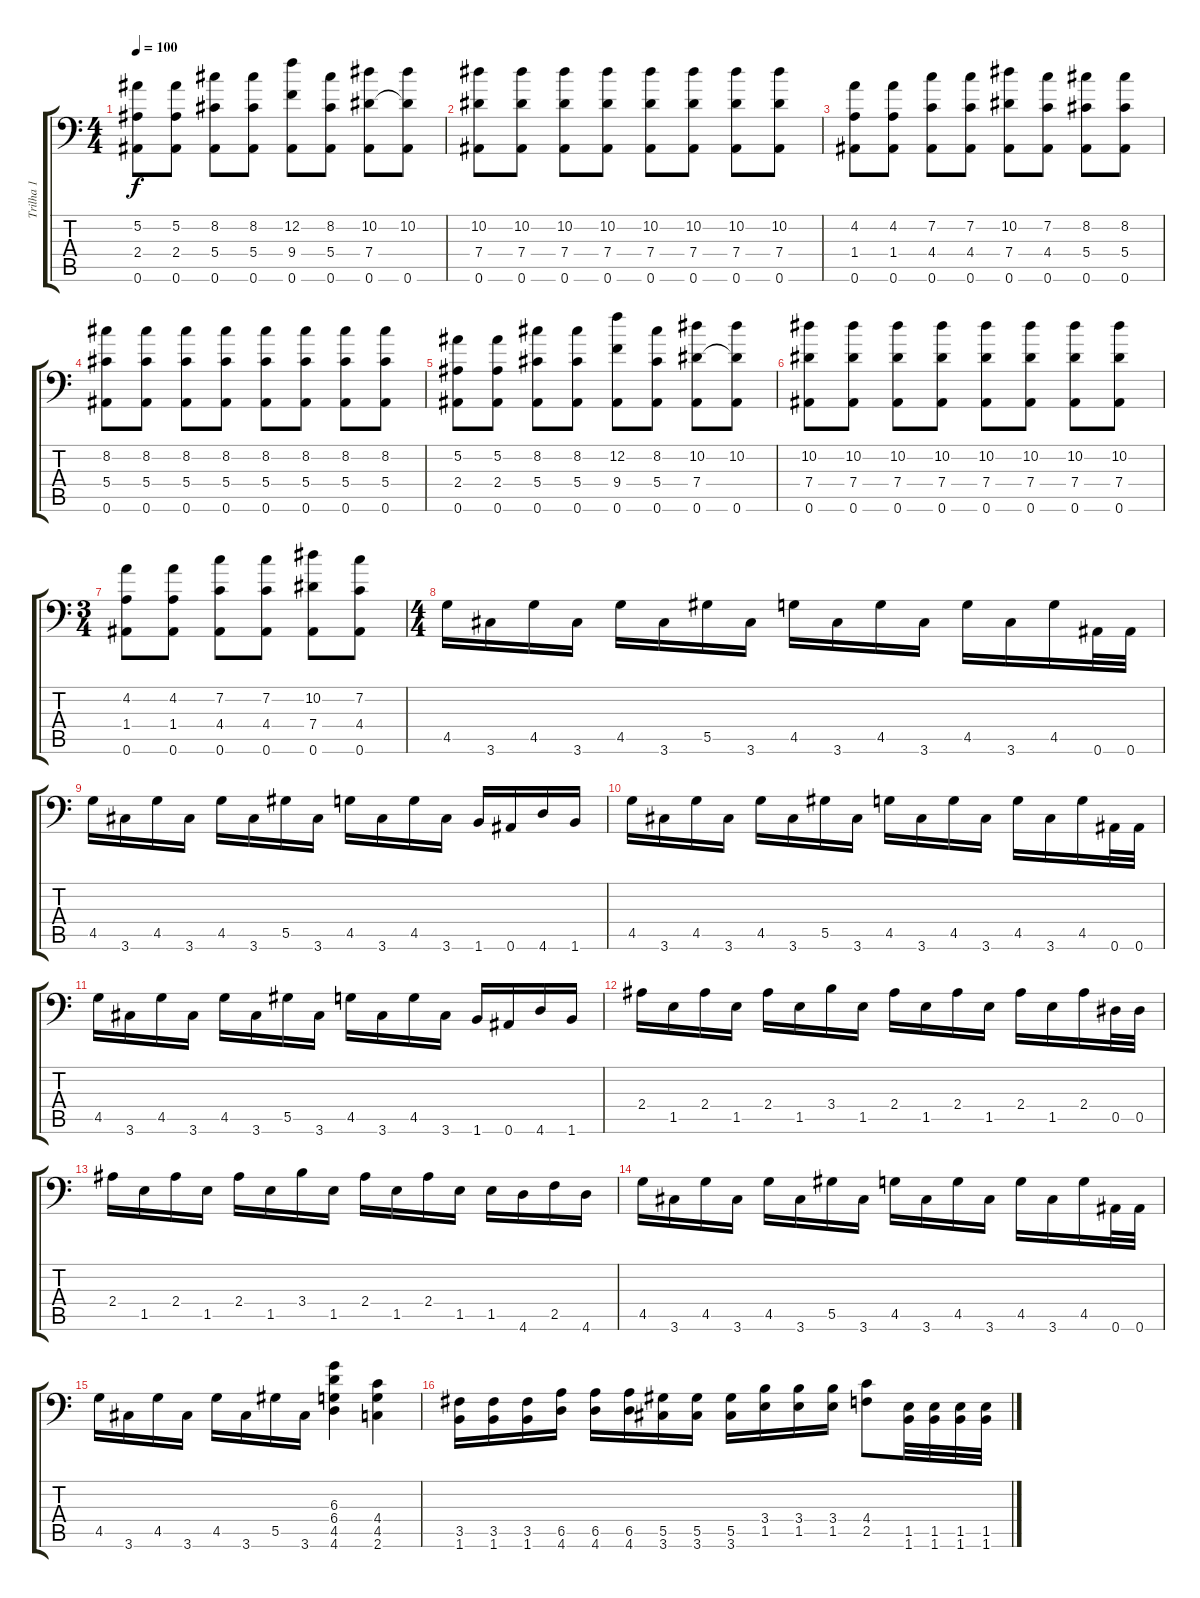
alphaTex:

\track ("Trilha 1" "Trilha 1") {instrument overdrivenguitar}
\staff {score tabs}
\tuning (Bb3 F3 Db3 Ab2 Eb2 Bb1) {hide}
\ts (4 4)
\tempo 100
\clef f4
\ks c
(5.2 2.4 0.6).8{dy f instrument overdrivenguitar} (5.2 2.4 0.6).8 (8.2 5.4 0.6).8 (8.2 5.4 0.6).8 (12.2 9.4 0.6).8 (8.2 5.4 0.6).8 (10.2 7.4 0.6).8 (10.2 7.4{t} 0.6).8 |
(10.2 7.4 0.6).8 (10.2 7.4 0.6).8 (10.2 7.4 0.6).8 (10.2 7.4 0.6).8 (10.2 7.4 0.6).8 (10.2 7.4 0.6).8 (10.2 7.4 0.6).8 (10.2 7.4 0.6).8 |
(4.2 1.4 0.6).8 (4.2 1.4 0.6).8 (7.2 4.4 0.6).8 (7.2 4.4 0.6).8 (10.2 7.4 0.6).8 (7.2 4.4 0.6).8 (8.2 5.4 0.6).8 (8.2 5.4 0.6).8 |
(8.2 5.4 0.6).8 (8.2 5.4 0.6).8 (8.2 5.4 0.6).8 (8.2 5.4 0.6).8 (8.2 5.4 0.6).8 (8.2 5.4 0.6).8 (8.2 5.4 0.6).8 (8.2 5.4 0.6).8 |
(5.2 2.4 0.6).8 (5.2 2.4 0.6).8 (8.2 5.4 0.6).8 (8.2 5.4 0.6).8 (12.2 9.4 0.6).8 (8.2 5.4 0.6).8 (10.2 7.4 0.6).8 (10.2 7.4{t} 0.6).8 |
(10.2 7.4 0.6).8 (10.2 7.4 0.6).8 (10.2 7.4 0.6).8 (10.2 7.4 0.6).8 (10.2 7.4 0.6).8 (10.2 7.4 0.6).8 (10.2 7.4 0.6).8 (10.2 7.4 0.6).8 |
\ts (3 4)
(4.2 1.4 0.6).8 (4.2 1.4 0.6).8 (7.2 4.4 0.6).8 (7.2 4.4 0.6).8 (10.2 7.4 0.6).8 (7.2 4.4 0.6).8 |
\ts (4 4)
4.5.16 3.6.16 4.5.16 3.6.16 4.5.16 3.6.16 5.5.16 3.6.16 4.5.16 3.6.16 4.5.16 3.6.16 4.5.16 3.6.16 4.5.16 0.6.32 0.6.32 |
4.5.16 3.6.16 4.5.16 3.6.16 4.5.16 3.6.16 5.5.16 3.6.16 4.5.16 3.6.16 4.5.16 3.6.16 1.6.16 0.6.16 4.6.16 1.6.16 |
4.5.16 3.6.16 4.5.16 3.6.16 4.5.16 3.6.16 5.5.16 3.6.16 4.5.16 3.6.16 4.5.16 3.6.16 4.5.16 3.6.16 4.5.16 0.6.32 0.6.32 |
4.5.16 3.6.16 4.5.16 3.6.16 4.5.16 3.6.16 5.5.16 3.6.16 4.5.16 3.6.16 4.5.16 3.6.16 1.6.16 0.6.16 4.6.16 1.6.16 |
2.4.16 1.5.16 2.4.16 1.5.16 2.4.16 1.5.16 3.4.16 1.5.16 2.4.16 1.5.16 2.4.16 1.5.16 2.4.16 1.5.16 2.4.16 0.5.32 0.5.32 |
2.4.16 1.5.16 2.4.16 1.5.16 2.4.16 1.5.16 3.4.16 1.5.16 2.4.16 1.5.16 2.4.16 1.5.16 1.5.16 4.6.16 2.5.16 4.6.16 |
4.5.16 3.6.16 4.5.16 3.6.16 4.5.16 3.6.16 5.5.16 3.6.16 4.5.16 3.6.16 4.5.16 3.6.16 4.5.16 3.6.16 4.5.16 0.6.32 0.6.32 |
4.5.16 3.6.16 4.5.16 3.6.16 4.5.16 3.6.16 5.5.16 3.6.16 (6.3 6.4 4.5 4.6).4 (4.4 4.5 2.6).4 |
(3.5 1.6).16 (3.5 1.6).16 (3.5 1.6).16 (6.5 4.6).16 (6.5 4.6).16 (6.5 4.6).16 (5.5 3.6).16 (5.5 3.6).16 (5.5 3.6).16 (3.4 1.5).16 (3.4 1.5).16 (3.4 1.5).16 (4.4 2.5).8 (1.5 1.6).32 (1.5 1.6).32 (1.5 1.6).32 (1.5 1.6).32
